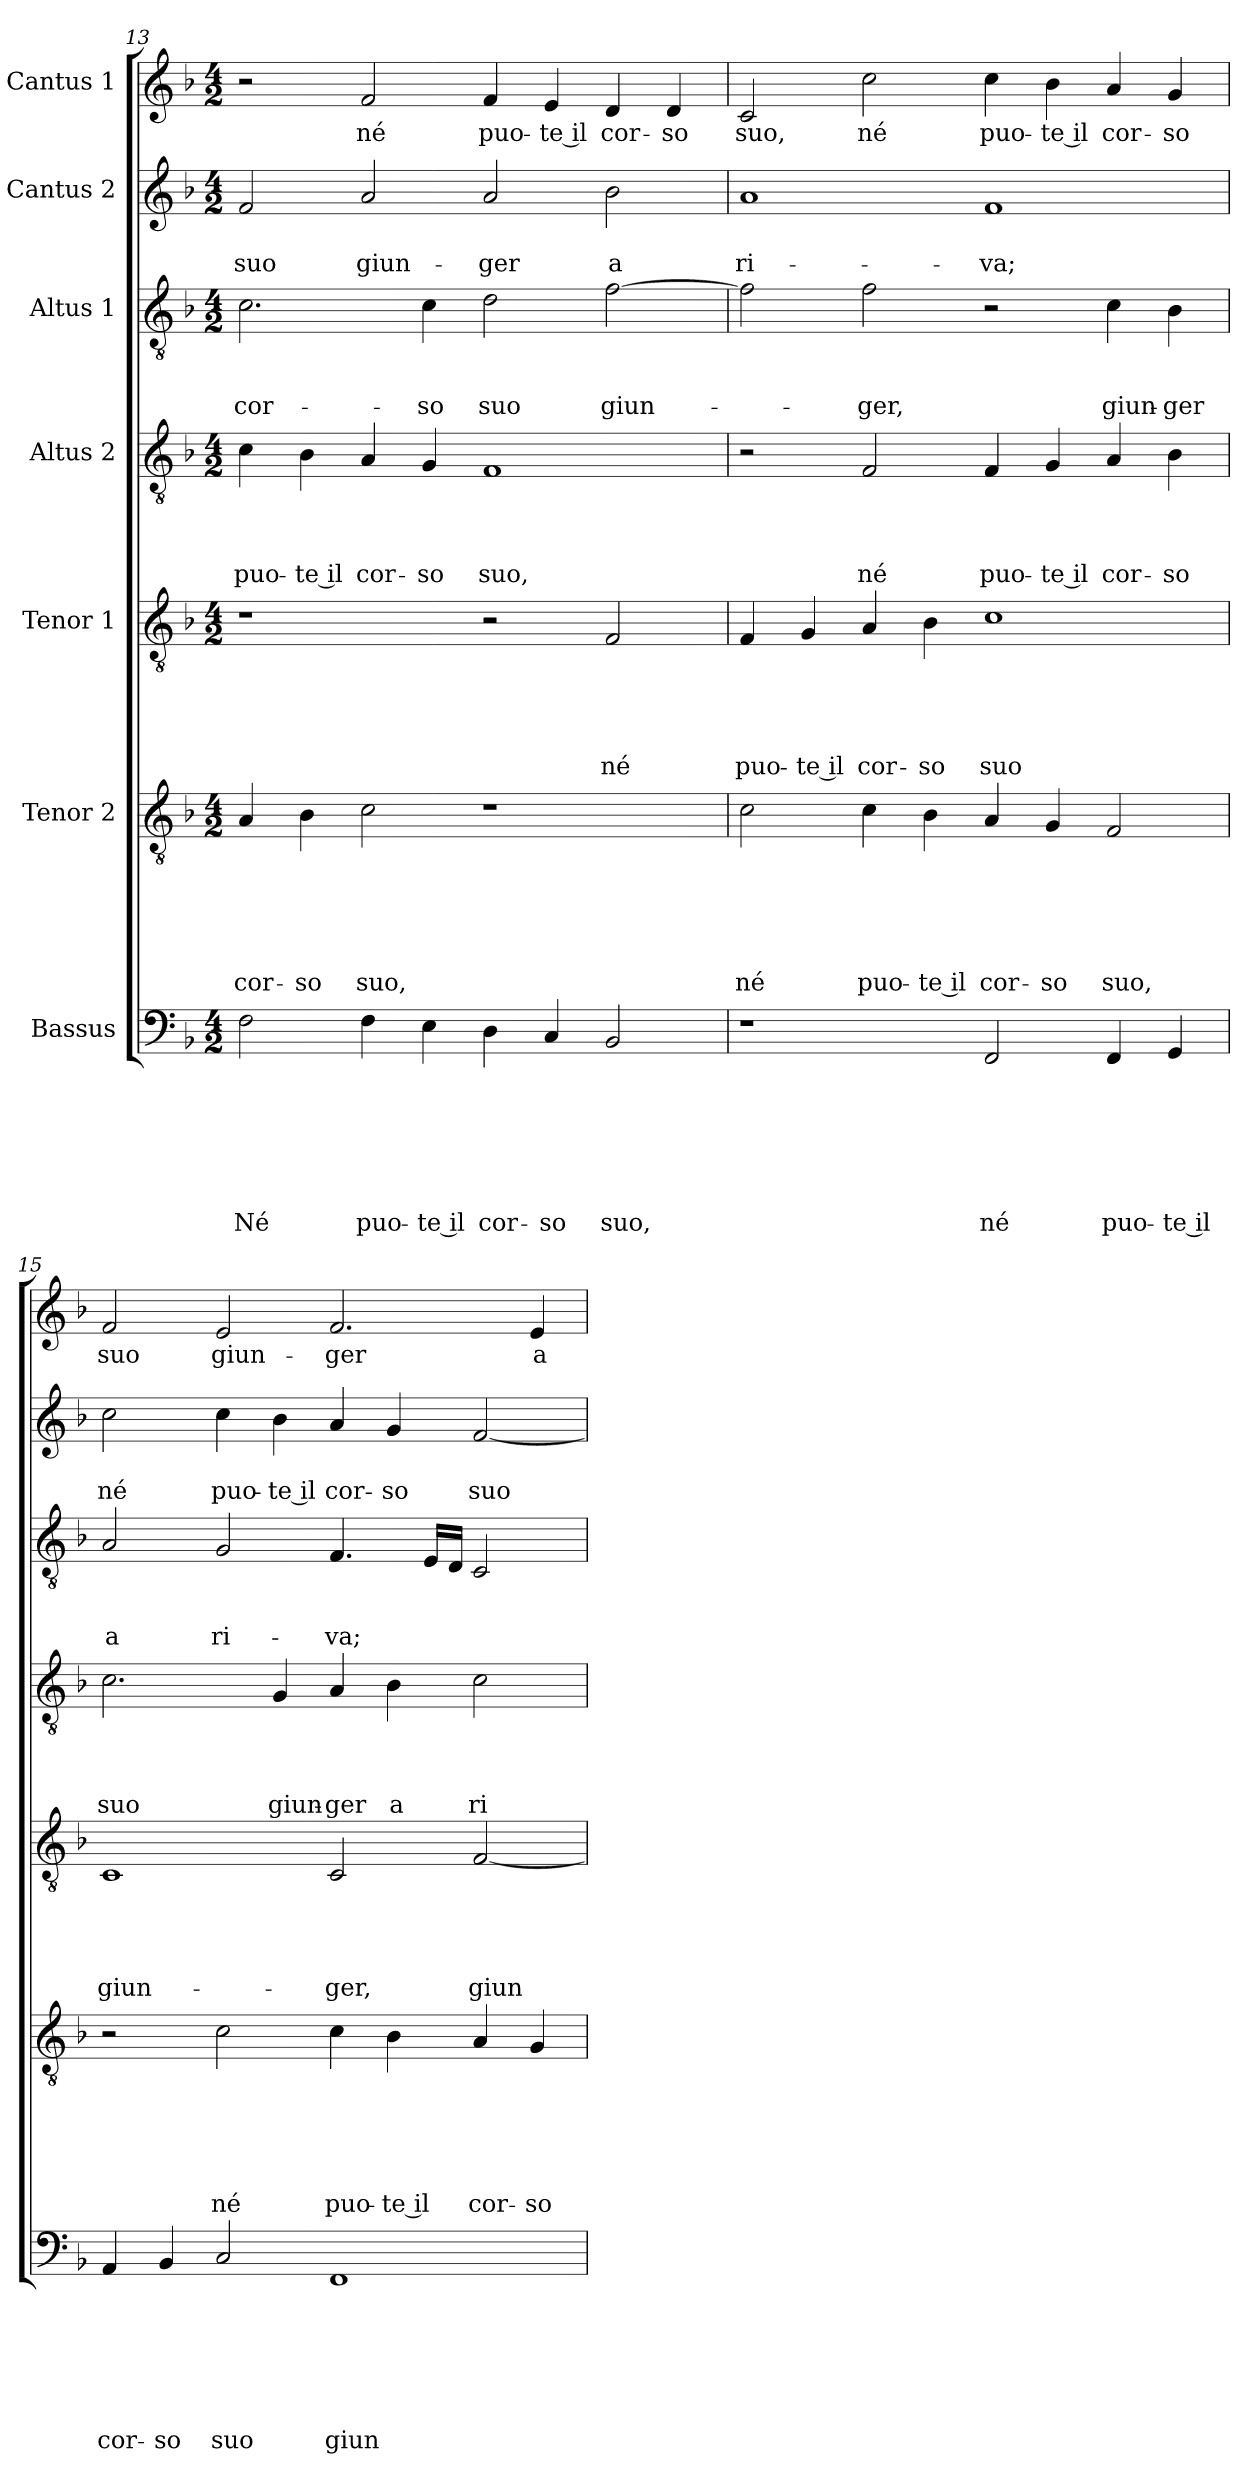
**kern	**text	**text	**text	**text	**text	**text	**text	**kern	**text	**text	**text	**text	**text	**text	**kern	**text	**text	**text	**text	**text	**kern	**text	**text	**text	**text	**kern	**text	**text	**text	**kern	**text	**text	**kern	**text
*part7	*part7	*part7	*part7	*part7	*part7	*part7	*part7	*part6	*part6	*part6	*part6	*part6	*part6	*part6	*part5	*part5	*part5	*part5	*part5	*part5	*part4	*part4	*part4	*part4	*part4	*part3	*part3	*part3	*part3	*part2	*part2	*part2	*part1	*part1
*staff7	*staff7	*staff7	*staff7	*staff7	*staff7	*staff7	*staff7	*staff6	*staff6	*staff6	*staff6	*staff6	*staff6	*staff6	*staff5	*staff5	*staff5	*staff5	*staff5	*staff5	*staff4	*staff4	*staff4	*staff4	*staff4	*staff3	*staff3	*staff3	*staff3	*staff2	*staff2	*staff2	*staff1	*staff1
*I"Bassus	*	*	*	*	*	*	*	*I"Tenor 2	*	*	*	*	*	*	*I"Tenor 1	*	*	*	*	*	*I"Altus 2	*	*	*	*	*I"Altus 1	*	*	*	*I"Cantus 2	*	*	*I"Cantus 1	*
!!LO:LB:g=z
*clefF4	*	*	*	*	*	*	*	*clefGv2	*	*	*	*	*	*	*clefGv2	*	*	*	*	*	*clefGv2	*	*	*	*	*clefGv2	*	*	*	*clefG2	*	*	*clefG2	*
*k[b-]	*	*	*	*	*	*	*	*k[b-]	*	*	*	*	*	*	*k[b-]	*	*	*	*	*	*k[b-]	*	*	*	*	*k[b-]	*	*	*	*k[b-]	*	*	*k[b-]	*
*d:	*	*	*	*	*	*	*	*d:	*	*	*	*	*	*	*d:	*	*	*	*	*	*d:	*	*	*	*	*d:	*	*	*	*d:	*	*	*d:	*
*M4/2	*	*	*	*	*	*	*	*M4/2	*	*	*	*	*	*	*M4/2	*	*	*	*	*	*M4/2	*	*	*	*	*M4/2	*	*	*	*M4/2	*	*	*M4/2	*
=13	=13	=13	=13	=13	=13	=13	=13	=13	=13	=13	=13	=13	=13	=13	=13	=13	=13	=13	=13	=13	=13	=13	=13	=13	=13	=13	=13	=13	=13	=13	=13	=13	=13	=13
!	!	!	!	!	!	!	!LO:LY:b	!	!	!	!	!	!	!LO:LY:b	!	!	!	!	!	!	!	!	!	!	!LO:LY:b	!	!	!	!LO:LY:b	!	!	!LO:LY:b	!	!
2F\	.	.	.	.	.	.	Né	4A/	.	.	.	.	.	cor-	1r	.	.	.	.	.	4c\	.	.	.	puo-	2.c\	.	.	cor-	2f/	.	suo	2r	.
!	!	!	!	!	!	!	!	!	!	!	!	!	!	!LO:LY:b	!	!	!	!	!	!	!	!	!	!	!LO:LY:b	!	!	!	!	!	!	!	!	!
.	.	.	.	.	.	.	.	4B-\	.	.	.	.	.	-so	.	.	.	.	.	.	4B-\	.	.	.	-te il	.	.	.	.	.	.	.	.	.
!	!	!	!	!	!	!	!LO:LY:b	!	!	!	!	!	!	!LO:LY:b	!	!	!	!	!	!	!	!	!	!	!LO:LY:b	!	!	!	!	!	!	!LO:LY:b	!	!LO:LY:b
4F\	.	.	.	.	.	.	puo-	2c\	.	.	.	.	.	suo,	.	.	.	.	.	.	4A/	.	.	.	cor-	.	.	.	.	2a/	.	giun-	2f/	né
!	!	!	!	!	!	!	!LO:LY:b	!	!	!	!	!	!	!	!	!	!	!	!	!	!	!	!	!	!LO:LY:b	!	!	!	!LO:LY:b	!	!	!	!	!
4E\	.	.	.	.	.	.	-te il	.	.	.	.	.	.	.	.	.	.	.	.	.	4G/	.	.	.	-so	4c\	.	.	-so	.	.	.	.	.
!	!	!	!	!	!	!	!LO:LY:b	!	!	!	!	!	!	!	!	!	!	!	!	!	!	!	!	!	!LO:LY:b	!	!	!	!LO:LY:b	!	!	!LO:LY:b	!	!LO:LY:b
4D\	.	.	.	.	.	.	cor-	1r	.	.	.	.	.	.	2r	.	.	.	.	.	1F	.	.	.	suo,	2d\	.	.	suo	2a/	.	-ger	4f/	puo-
!	!	!	!	!	!	!	!LO:LY:b	!	!	!	!	!	!	!	!	!	!	!	!	!	!	!	!	!	!	!	!	!	!	!	!	!	!	!LO:LY:b
4C/	.	.	.	.	.	.	-so	.	.	.	.	.	.	.	.	.	.	.	.	.	.	.	.	.	.	.	.	.	.	.	.	.	4e/	-te il
!	!	!	!	!	!	!	!LO:LY:b	!	!	!	!	!	!	!	!	!	!	!	!	!LO:LY:b	!	!	!	!	!	!	!	!	!LO:LY:b	!	!	!LO:LY:b	!	!LO:LY:b
2BB-/	.	.	.	.	.	.	suo,	.	.	.	.	.	.	.	2F/	.	.	.	.	né	.	.	.	.	.	[2f\	.	.	giun-	2b-\	.	a	4d/	cor-
!	!	!	!	!	!	!	!	!	!	!	!	!	!	!	!	!	!	!	!	!	!	!	!	!	!	!	!	!	!	!	!	!	!	!LO:LY:b
.	.	.	.	.	.	.	.	.	.	.	.	.	.	.	.	.	.	.	.	.	.	.	.	.	.	.	.	.	.	.	.	.	4d/	-so
=14	=14	=14	=14	=14	=14	=14	=14	=14	=14	=14	=14	=14	=14	=14	=14	=14	=14	=14	=14	=14	=14	=14	=14	=14	=14	=14	=14	=14	=14	=14	=14	=14	=14	=14
!	!	!	!	!	!	!	!	!	!	!	!	!	!	!LO:LY:b	!	!	!	!	!	!LO:LY:b	!	!	!	!	!	!	!	!	!	!	!	!LO:LY:b	!	!LO:LY:b
1r	.	.	.	.	.	.	.	2c\	.	.	.	.	.	né	4F/	.	.	.	.	puo-	2r	.	.	.	.	2f\]	.	.	.	1a	.	ri-	2c/	suo,
!	!	!	!	!	!	!	!	!	!	!	!	!	!	!	!	!	!	!	!	!LO:LY:b	!	!	!	!	!	!	!	!	!	!	!	!	!	!
.	.	.	.	.	.	.	.	.	.	.	.	.	.	.	4G/	.	.	.	.	-te il	.	.	.	.	.	.	.	.	.	.	.	.	.	.
!	!	!	!	!	!	!	!	!	!	!	!	!	!	!LO:LY:b	!	!	!	!	!	!LO:LY:b	!	!	!	!	!LO:LY:b	!	!	!	!LO:LY:b	!	!	!	!	!LO:LY:b
.	.	.	.	.	.	.	.	4c\	.	.	.	.	.	puo-	4A/	.	.	.	.	cor-	2F/	.	.	.	né	2f\	.	.	-ger,	.	.	.	2cc\	né
!	!	!	!	!	!	!	!	!	!	!	!	!	!	!LO:LY:b	!	!	!	!	!	!LO:LY:b	!	!	!	!	!	!	!	!	!	!	!	!	!	!
.	.	.	.	.	.	.	.	4B-\	.	.	.	.	.	-te il	4B-\	.	.	.	.	-so	.	.	.	.	.	.	.	.	.	.	.	.	.	.
!	!	!	!	!	!	!	!LO:LY:b	!	!	!	!	!	!	!LO:LY:b	!	!	!	!	!	!LO:LY:b	!	!	!	!	!LO:LY:b	!	!	!	!	!	!	!LO:LY:b	!	!LO:LY:b
2FF/	.	.	.	.	.	.	né	4A/	.	.	.	.	.	cor-	1c	.	.	.	.	suo	4F/	.	.	.	puo-	2r	.	.	.	1f	.	-va;	4cc\	puo-
!	!	!	!	!	!	!	!	!	!	!	!	!	!	!LO:LY:b	!	!	!	!	!	!	!	!	!	!	!LO:LY:b	!	!	!	!	!	!	!	!	!LO:LY:b
.	.	.	.	.	.	.	.	4G/	.	.	.	.	.	-so	.	.	.	.	.	.	4G/	.	.	.	-te il	.	.	.	.	.	.	.	4b-\	-te il
!	!	!	!	!	!	!	!LO:LY:b	!	!	!	!	!	!	!LO:LY:b	!	!	!	!	!	!	!	!	!	!	!LO:LY:b	!	!	!	!LO:LY:b	!	!	!	!	!LO:LY:b
4FF/	.	.	.	.	.	.	puo-	2F/	.	.	.	.	.	suo,	.	.	.	.	.	.	4A/	.	.	.	cor-	4c\	.	.	giun-	.	.	.	4a/	cor-
!	!	!	!	!	!	!	!LO:LY:b	!	!	!	!	!	!	!	!	!	!	!	!	!	!	!	!	!	!LO:LY:b	!	!	!	!LO:LY:b	!	!	!	!	!LO:LY:b
4GG/	.	.	.	.	.	.	-te il	.	.	.	.	.	.	.	.	.	.	.	.	.	4B-\	.	.	.	-so	4B-\	.	.	-ger	.	.	.	4g/	-so
=15	=15	=15	=15	=15	=15	=15	=15	=15	=15	=15	=15	=15	=15	=15	=15	=15	=15	=15	=15	=15	=15	=15	=15	=15	=15	=15	=15	=15	=15	=15	=15	=15	=15	=15
!	!	!	!	!	!	!	!LO:LY:b	!	!	!	!	!	!	!	!	!	!	!	!	!LO:LY:b	!	!	!	!	!LO:LY:b	!	!	!	!LO:LY:b	!	!	!LO:LY:b	!	!LO:LY:b
4AA/	.	.	.	.	.	.	cor-	2r	.	.	.	.	.	.	1C	.	.	.	.	giun-	2.c\	.	.	.	suo	2A/	.	.	a	2cc\	.	né	2f/	suo
!	!	!	!	!	!	!	!LO:LY:b	!	!	!	!	!	!	!	!	!	!	!	!	!	!	!	!	!	!	!	!	!	!	!	!	!	!	!
4BB-/	.	.	.	.	.	.	-so	.	.	.	.	.	.	.	.	.	.	.	.	.	.	.	.	.	.	.	.	.	.	.	.	.	.	.
!	!	!	!	!	!	!	!LO:LY:b	!	!	!	!	!	!	!LO:LY:b	!	!	!	!	!	!	!	!	!	!	!	!	!	!	!LO:LY:b	!	!	!LO:LY:b	!	!LO:LY:b
2C/	.	.	.	.	.	.	suo	2c\	.	.	.	.	.	né	.	.	.	.	.	.	.	.	.	.	.	2G/	.	.	ri-	4cc\	.	puo-	2e/	giun-
!	!	!	!	!	!	!	!	!	!	!	!	!	!	!	!	!	!	!	!	!	!	!	!	!	!LO:LY:b	!	!	!	!	!	!	!LO:LY:b	!	!
.	.	.	.	.	.	.	.	.	.	.	.	.	.	.	.	.	.	.	.	.	4G/	.	.	.	giun-	.	.	.	.	4b-\	.	-te il	.	.
!	!	!	!	!	!	!	!LO:LY:b	!	!	!	!	!	!	!LO:LY:b	!	!	!	!	!	!LO:LY:b	!	!	!	!	!LO:LY:b	!	!	!	!LO:LY:b	!	!	!LO:LY:b	!	!LO:LY:b
1FF	.	.	.	.	.	.	giun-	4c\	.	.	.	.	.	puo-	2C/	.	.	.	.	-ger,	4A/	.	.	.	-ger	4.F/	.	.	-va;	4a/	.	cor-	2.f/	-ger
!	!	!	!	!	!	!	!	!	!	!	!	!	!	!LO:LY:b	!	!	!	!	!	!	!	!	!	!	!LO:LY:b	!	!	!	!	!	!	!LO:LY:b	!	!
.	.	.	.	.	.	.	.	4B-\	.	.	.	.	.	-te il	.	.	.	.	.	.	4B-\	.	.	.	a	.	.	.	.	4g/	.	-so	.	.
.	.	.	.	.	.	.	.	.	.	.	.	.	.	.	.	.	.	.	.	.	.	.	.	.	.	16E/LL	.	.	.	.	.	.	.	.
.	.	.	.	.	.	.	.	.	.	.	.	.	.	.	.	.	.	.	.	.	.	.	.	.	.	16D/JJ	.	.	.	.	.	.	.	.
!	!	!	!	!	!	!	!	!	!	!	!	!	!	!LO:LY:b	!	!	!	!	!	!LO:LY:b	!	!	!	!	!LO:LY:b	!	!	!	!	!	!	!LO:LY:b	!	!
.	.	.	.	.	.	.	.	4A/	.	.	.	.	.	cor-	[2F/	.	.	.	.	giun-	2c\	.	.	.	ri-	2C/	.	.	.	[2f/	.	suo	.	.
!	!	!	!	!	!	!	!	!	!	!	!	!	!	!LO:LY:b	!	!	!	!	!	!	!	!	!	!	!	!	!	!	!	!	!	!	!	!LO:LY:b
.	.	.	.	.	.	.	.	4G/	.	.	.	.	.	-so	.	.	.	.	.	.	.	.	.	.	.	.	.	.	.	.	.	.	4e/	a
=	=	=	=	=	=	=	=	=	=	=	=	=	=	=	=	=	=	=	=	=	=	=	=	=	=	=	=	=	=	=	=	=	=	=
*-	*-	*-	*-	*-	*-	*-	*-	*-	*-	*-	*-	*-	*-	*-	*-	*-	*-	*-	*-	*-	*-	*-	*-	*-	*-	*-	*-	*-	*-	*-	*-	*-	*-	*-
